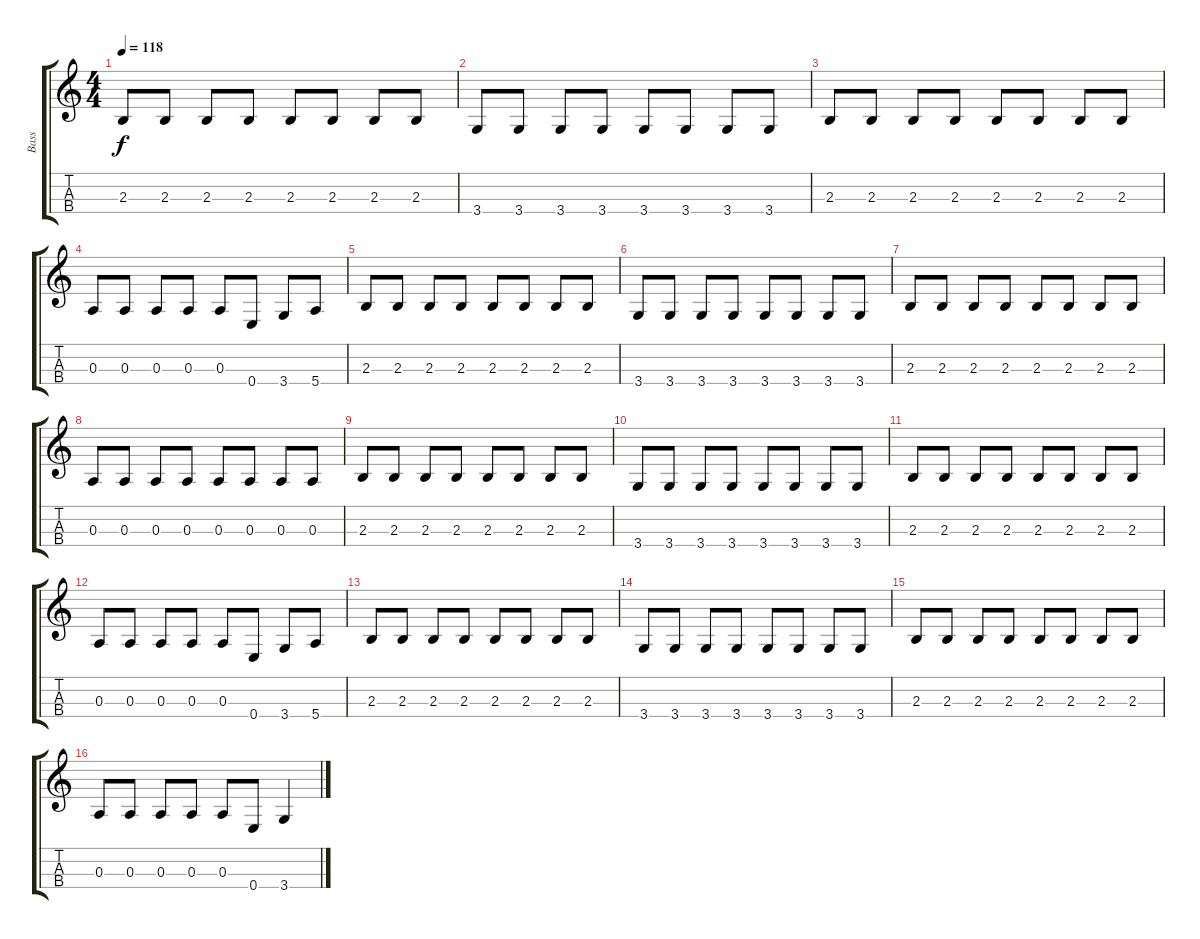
\track ("Bass" "Bass") {instrument fretlessbass}
\staff {score tabs}
\tuning (D3 D3 A2 E2) {hide}
\ts (4 4)
\tempo 118
\clef g2
\ks c
2.3.8{dy f} 2.3.8 2.3.8 2.3.8 2.3.8 2.3.8 2.3.8 2.3.8 |
3.4.8 3.4.8 3.4.8 3.4.8 3.4.8 3.4.8 3.4.8 3.4.8 |
2.3.8 2.3.8 2.3.8 2.3.8 2.3.8 2.3.8 2.3.8 2.3.8 |
0.3.8 0.3.8 0.3.8 0.3.8 0.3.8 0.4.8 3.4.8 5.4.8 |
2.3.8 2.3.8 2.3.8 2.3.8 2.3.8 2.3.8 2.3.8 2.3.8 |
3.4.8 3.4.8 3.4.8 3.4.8 3.4.8 3.4.8 3.4.8 3.4.8 |
2.3.8 2.3.8 2.3.8 2.3.8 2.3.8 2.3.8 2.3.8 2.3.8 |
0.3.8 0.3.8 0.3.8 0.3.8 0.3.8 0.3.8 0.3.8 0.3.8 |
2.3.8 2.3.8 2.3.8 2.3.8 2.3.8 2.3.8 2.3.8 2.3.8 |
3.4.8 3.4.8 3.4.8 3.4.8 3.4.8 3.4.8 3.4.8 3.4.8 |
2.3.8 2.3.8 2.3.8 2.3.8 2.3.8 2.3.8 2.3.8 2.3.8 |
0.3.8 0.3.8 0.3.8 0.3.8 0.3.8 0.4.8 3.4.8 5.4.8 |
2.3.8 2.3.8 2.3.8 2.3.8 2.3.8 2.3.8 2.3.8 2.3.8 |
3.4.8 3.4.8 3.4.8 3.4.8 3.4.8 3.4.8 3.4.8 3.4.8 |
2.3.8 2.3.8 2.3.8 2.3.8 2.3.8 2.3.8 2.3.8 2.3.8 |
0.3.8 0.3.8 0.3.8 0.3.8 0.3.8 0.4.8 3.4.4
